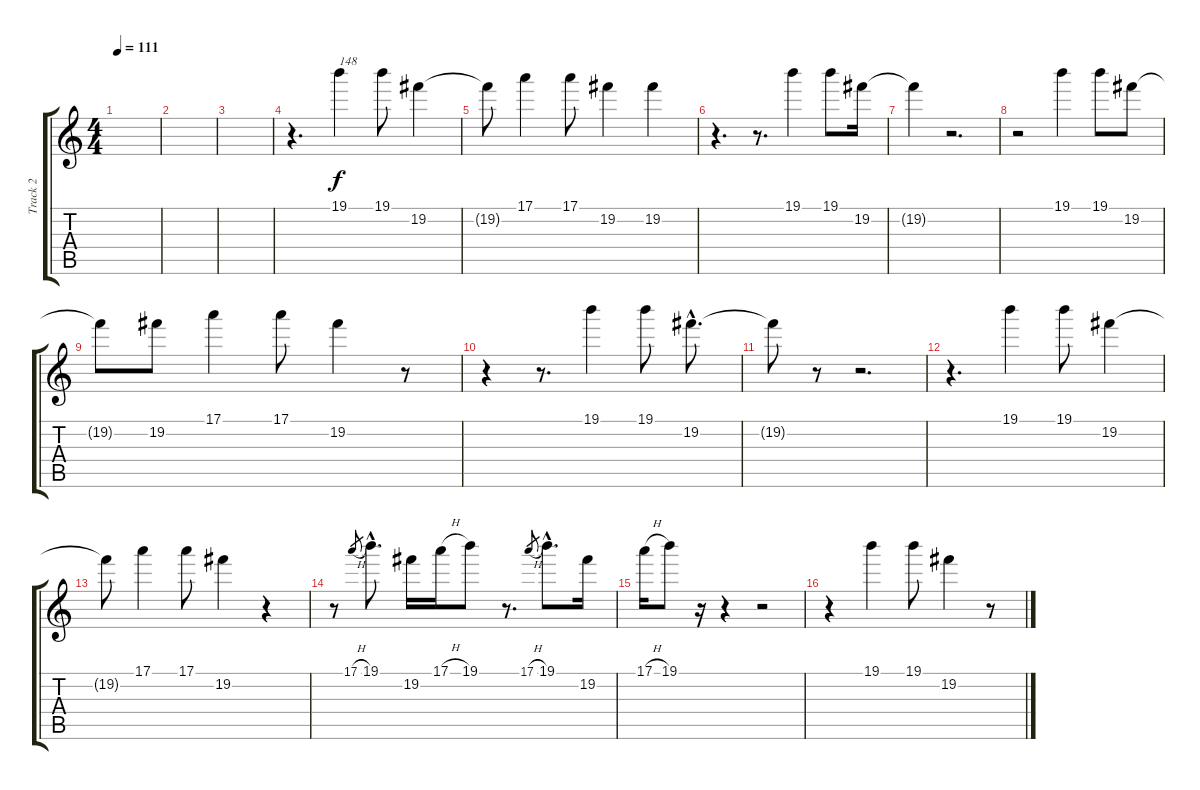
\track ("Track 2" "Track 2") {instrument acousticguitarnylon}
\staff {score tabs}
\tuning (E4 B3 G3 D3 A2 E2) {hide}
\ts (4 4)
\tempo 111
\clef g2
\ks c
|
|
|
r.4{d} 19.1.4{txt "148"} 19.1.8 19.2.4 |
19.2{t}.8 17.1.4 17.1.8 19.2.4 19.2.4 |
r.4{d} r.8{d} 19.1.4 19.1.8 19.2.16 |
19.2{t}.4 r.2{d} |
r.2 19.1.4 19.1.8 19.2.8 |
19.2{t}.8 19.2.8 17.1.4 17.1.8 19.2.4 r.8 |
r.4 r.8{d} 19.1.4 19.1.8 19.2{hac}.8{d} |
19.2{t}.8 r.8 r.2{d} |
r.4{d} 19.1.4 19.1.8 19.2.4 |
19.2{t}.8 17.1.4 17.1.8 19.2.4 r.4 |
r.8 17.1{h}.8{gr} 19.1{hac}.8{d} 19.2.16 17.1{h}.16 19.1.8 r.8{d} 17.1{h}.8{gr} 19.1{hac}.8{d} 19.2.16 |
17.1{h}.16 19.1.8 r.16 r.4 r.2 |
r.4 19.1.4 19.1.8 19.2.4 r.8
